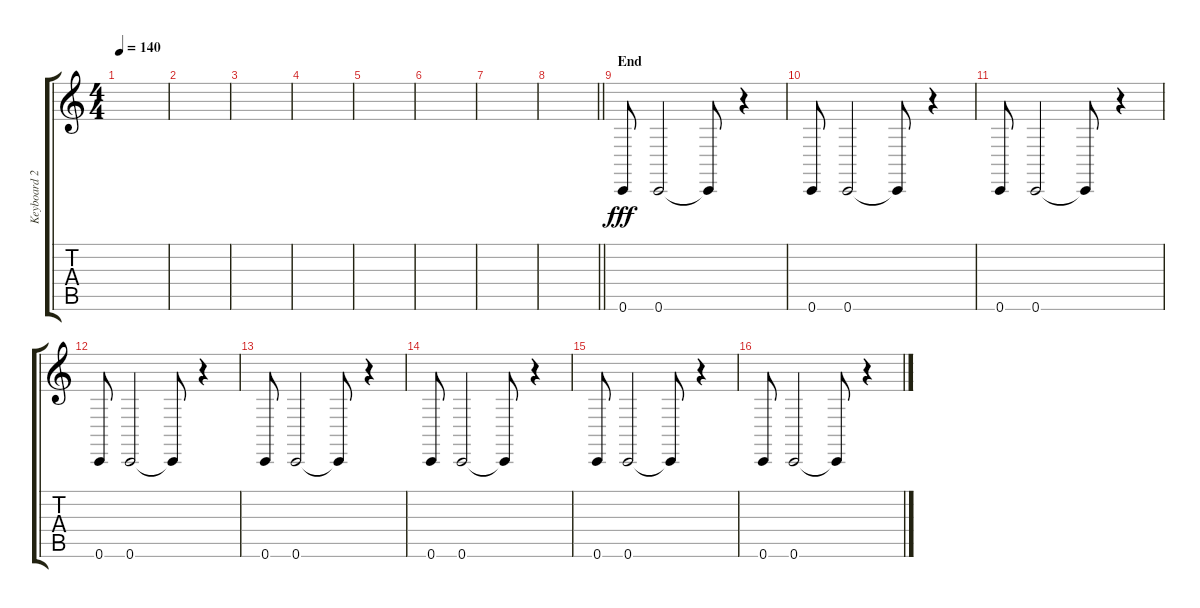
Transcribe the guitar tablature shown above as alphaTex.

\track ("Keyboard 2" "Keyboard 2") {instrument tangoaccordion}
\staff {score tabs}
\tuning (D4 A3 F3 C3 G2 C2) {hide}
\ts (4 4)
\tempo 140
\clef g2
\ks c
|
|
|
|
|
|
|
\barLineRight lightlight
|
\section ("" "End")
0.6.8{dy fff} 0.6.2{volume 11} 0.6{t}.8 r.4{volume 16} |
0.6.8 0.6.2{volume 11} 0.6{t}.8 r.4{volume 16} |
0.6.8 0.6.2{volume 11} 0.6{t}.8 r.4{volume 16} |
0.6.8 0.6.2{volume 11} 0.6{t}.8 r.4{volume 16} |
0.6.8 0.6.2{volume 11} 0.6{t}.8 r.4{volume 16} |
0.6.8 0.6.2{volume 11} 0.6{t}.8 r.4{volume 16} |
0.6.8 0.6.2{volume 11} 0.6{t}.8 r.4{volume 16} |
0.6.8 0.6.2{volume 11} 0.6{t}.8 r.4{volume 16}
